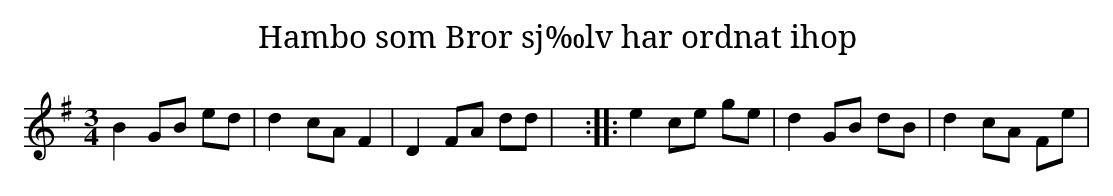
X:1
T:Hambo som Bror sj‰lv har ordnat ihop
M:3/4
L:1/16
K:G
B4 G2B2 e2d2|d4 c2A2 F4|D4 F2A2 d2d2| x4 ::e4 c2e2 g2e2|d4 G2B2 d2B2|d4 c2A2 F2e2|
